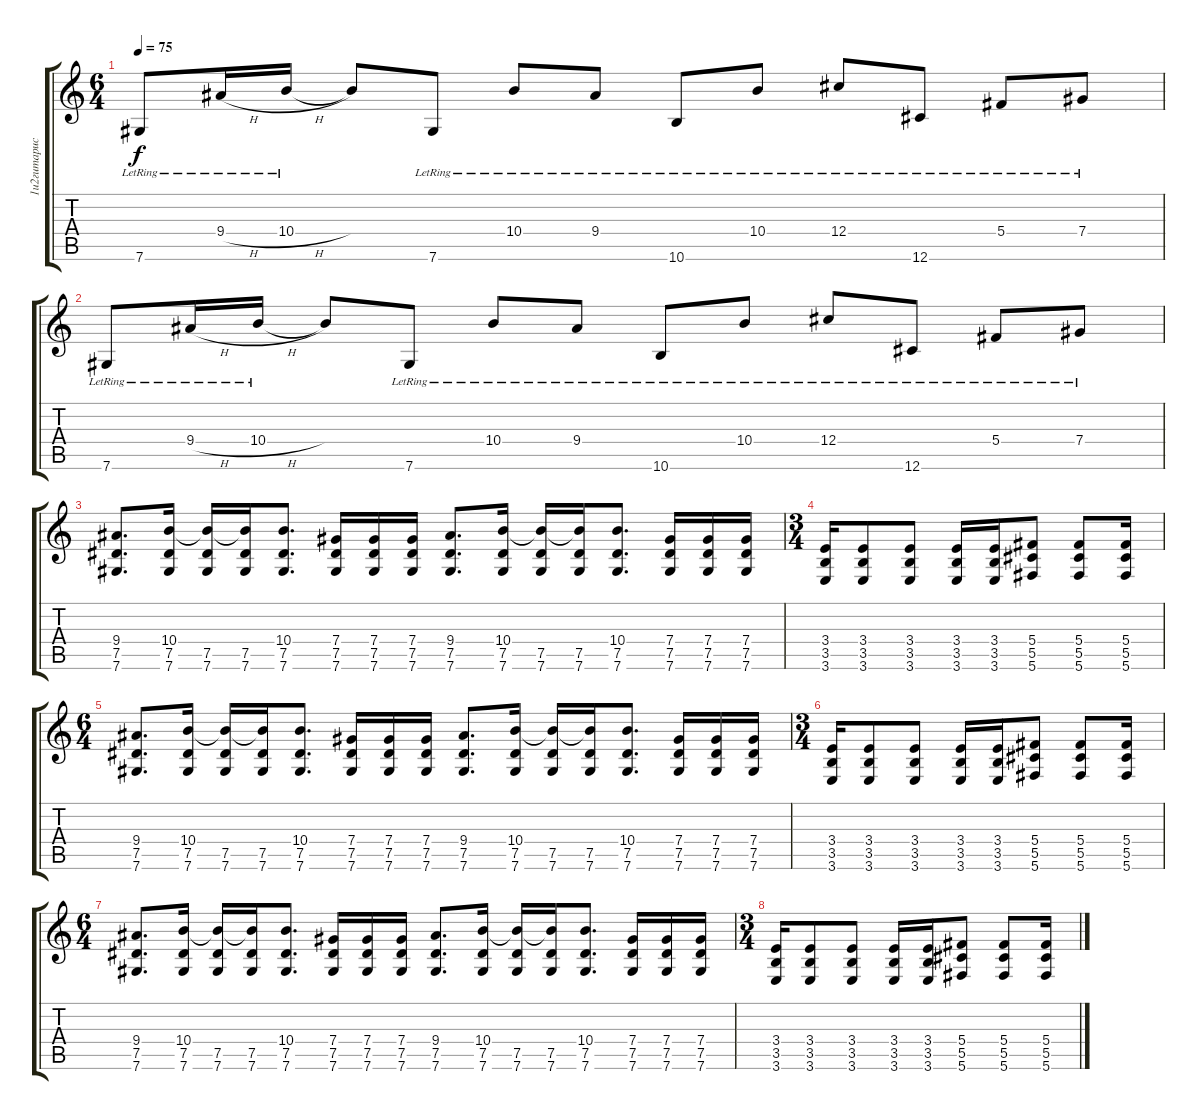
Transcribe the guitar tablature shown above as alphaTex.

\track ("1и2гитаристы)" "1и2гитарис") {instrument electricguitarclean}
\staff {score tabs}
\tuning (Eb4 Bb3 Gb3 Db3 Ab2 Db2) {hide}
\ts (6 4)
\tempo 75
\clef g2
\ks c
7.6{lr}.8{dy f} 9.4{h lr}.16 10.4{h lr}.16 10.4{t}.8 7.6{lr}.8 10.4{lr}.8 9.4{lr}.8 10.6{lr}.8 10.4{lr}.8 12.4{lr}.8 12.6{lr}.8 5.4{lr}.8 7.4{lr}.8 |
7.6{lr}.8 9.4{h lr}.16 10.4{h lr}.16 10.4{t}.8 7.6{lr}.8 10.4{lr}.8 9.4{lr}.8 10.6{lr}.8 10.4{lr}.8 12.4{lr}.8 12.6{lr}.8 5.4{lr}.8 7.4{lr}.8 |
(9.4 7.5 7.6).8{d instrument distortionguitar} (10.4 7.5 7.6).16 (10.4{t} 7.5 7.6).16 (10.4{t} 7.5 7.6).16 (10.4 7.5 7.6).8{d} (7.4 7.5 7.6).16 (7.4 7.5 7.6).16 (7.4 7.5 7.6).16 (9.4 7.5 7.6).8{d} (10.4 7.5 7.6).16 (10.4{t} 7.5 7.6).16 (10.4{t} 7.5 7.6).16 (10.4 7.5 7.6).8{d} (7.4 7.5 7.6).16 (7.4 7.5 7.6).16 (7.4 7.5 7.6).16 |
\ts (3 4)
(3.4 3.5 3.6).16 (3.4 3.5 3.6).8 (3.4 3.5 3.6).8 (3.4 3.5 3.6).16 (3.4 3.5 3.6).16 (5.4 5.5 5.6).8 (5.4 5.5 5.6).8 (5.4 5.5 5.6).16 |
\ts (6 4)
(9.4 7.5 7.6).8{d} (10.4 7.5 7.6).16 (10.4{t} 7.5 7.6).16 (10.4{t} 7.5 7.6).16 (10.4 7.5 7.6).8{d} (7.4 7.5 7.6).16 (7.4 7.5 7.6).16 (7.4 7.5 7.6).16 (9.4 7.5 7.6).8{d} (10.4 7.5 7.6).16 (10.4{t} 7.5 7.6).16 (10.4{t} 7.5 7.6).16 (10.4 7.5 7.6).8{d} (7.4 7.5 7.6).16 (7.4 7.5 7.6).16 (7.4 7.5 7.6).16 |
\ts (3 4)
(3.4 3.5 3.6).16 (3.4 3.5 3.6).8 (3.4 3.5 3.6).8 (3.4 3.5 3.6).16 (3.4 3.5 3.6).16 (5.4 5.5 5.6).8 (5.4 5.5 5.6).8 (5.4 5.5 5.6).16 |
\ts (6 4)
(9.4 7.5 7.6).8{d} (10.4 7.5 7.6).16 (10.4{t} 7.5 7.6).16 (10.4{t} 7.5 7.6).16 (10.4 7.5 7.6).8{d} (7.4 7.5 7.6).16 (7.4 7.5 7.6).16 (7.4 7.5 7.6).16 (9.4 7.5 7.6).8{d} (10.4 7.5 7.6).16 (10.4{t} 7.5 7.6).16 (10.4{t} 7.5 7.6).16 (10.4 7.5 7.6).8{d} (7.4 7.5 7.6).16 (7.4 7.5 7.6).16 (7.4 7.5 7.6).16 |
\ts (3 4)
(3.4 3.5 3.6).16 (3.4 3.5 3.6).8 (3.4 3.5 3.6).8 (3.4 3.5 3.6).16 (3.4 3.5 3.6).16 (5.4 5.5 5.6).8 (5.4 5.5 5.6).8 (5.4 5.5 5.6).16
